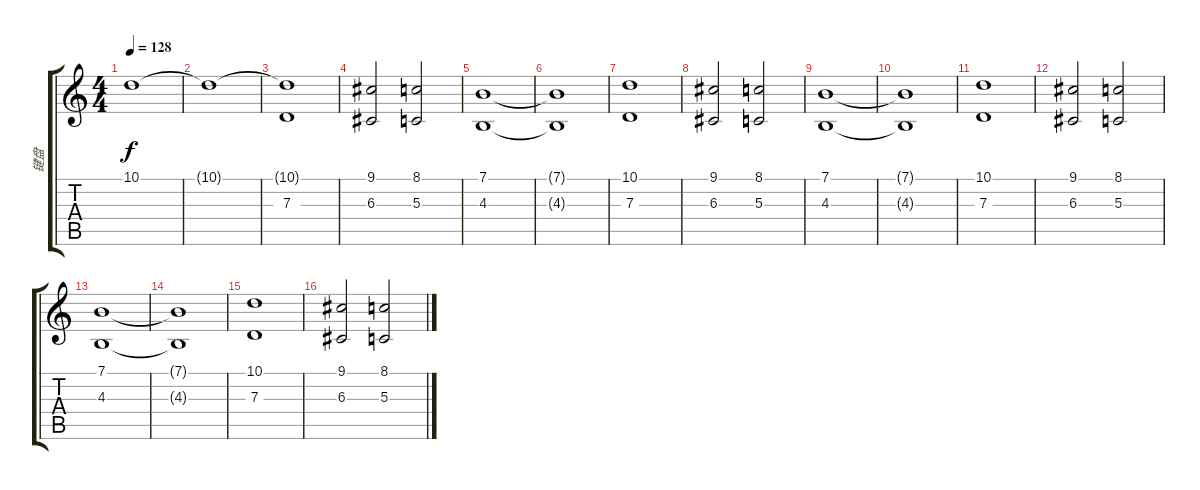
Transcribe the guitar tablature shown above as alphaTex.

\track ("键盘" "键盘") {instrument voiceoohs}
\staff {score tabs}
\tuning (E4 B3 G3 D3 A2 E2) {hide}
\ts (4 4)
\tempo 128
\clef g2
\ks c
10.1.1{dy f} |
10.1{t}.1 |
(10.1{t} 7.3).1 |
(9.1 6.3).2 (8.1 5.3).2 |
(7.1 4.3).1 |
(7.1{t} 4.3{t}).1 |
(10.1 7.3).1 |
(9.1 6.3).2 (8.1 5.3).2 |
(7.1 4.3).1 |
(7.1{t} 4.3{t}).1 |
(10.1 7.3).1 |
(9.1 6.3).2 (8.1 5.3).2 |
(7.1 4.3).1 |
(7.1{t} 4.3{t}).1 |
(10.1 7.3).1 |
(9.1 6.3).2 (8.1 5.3).2
